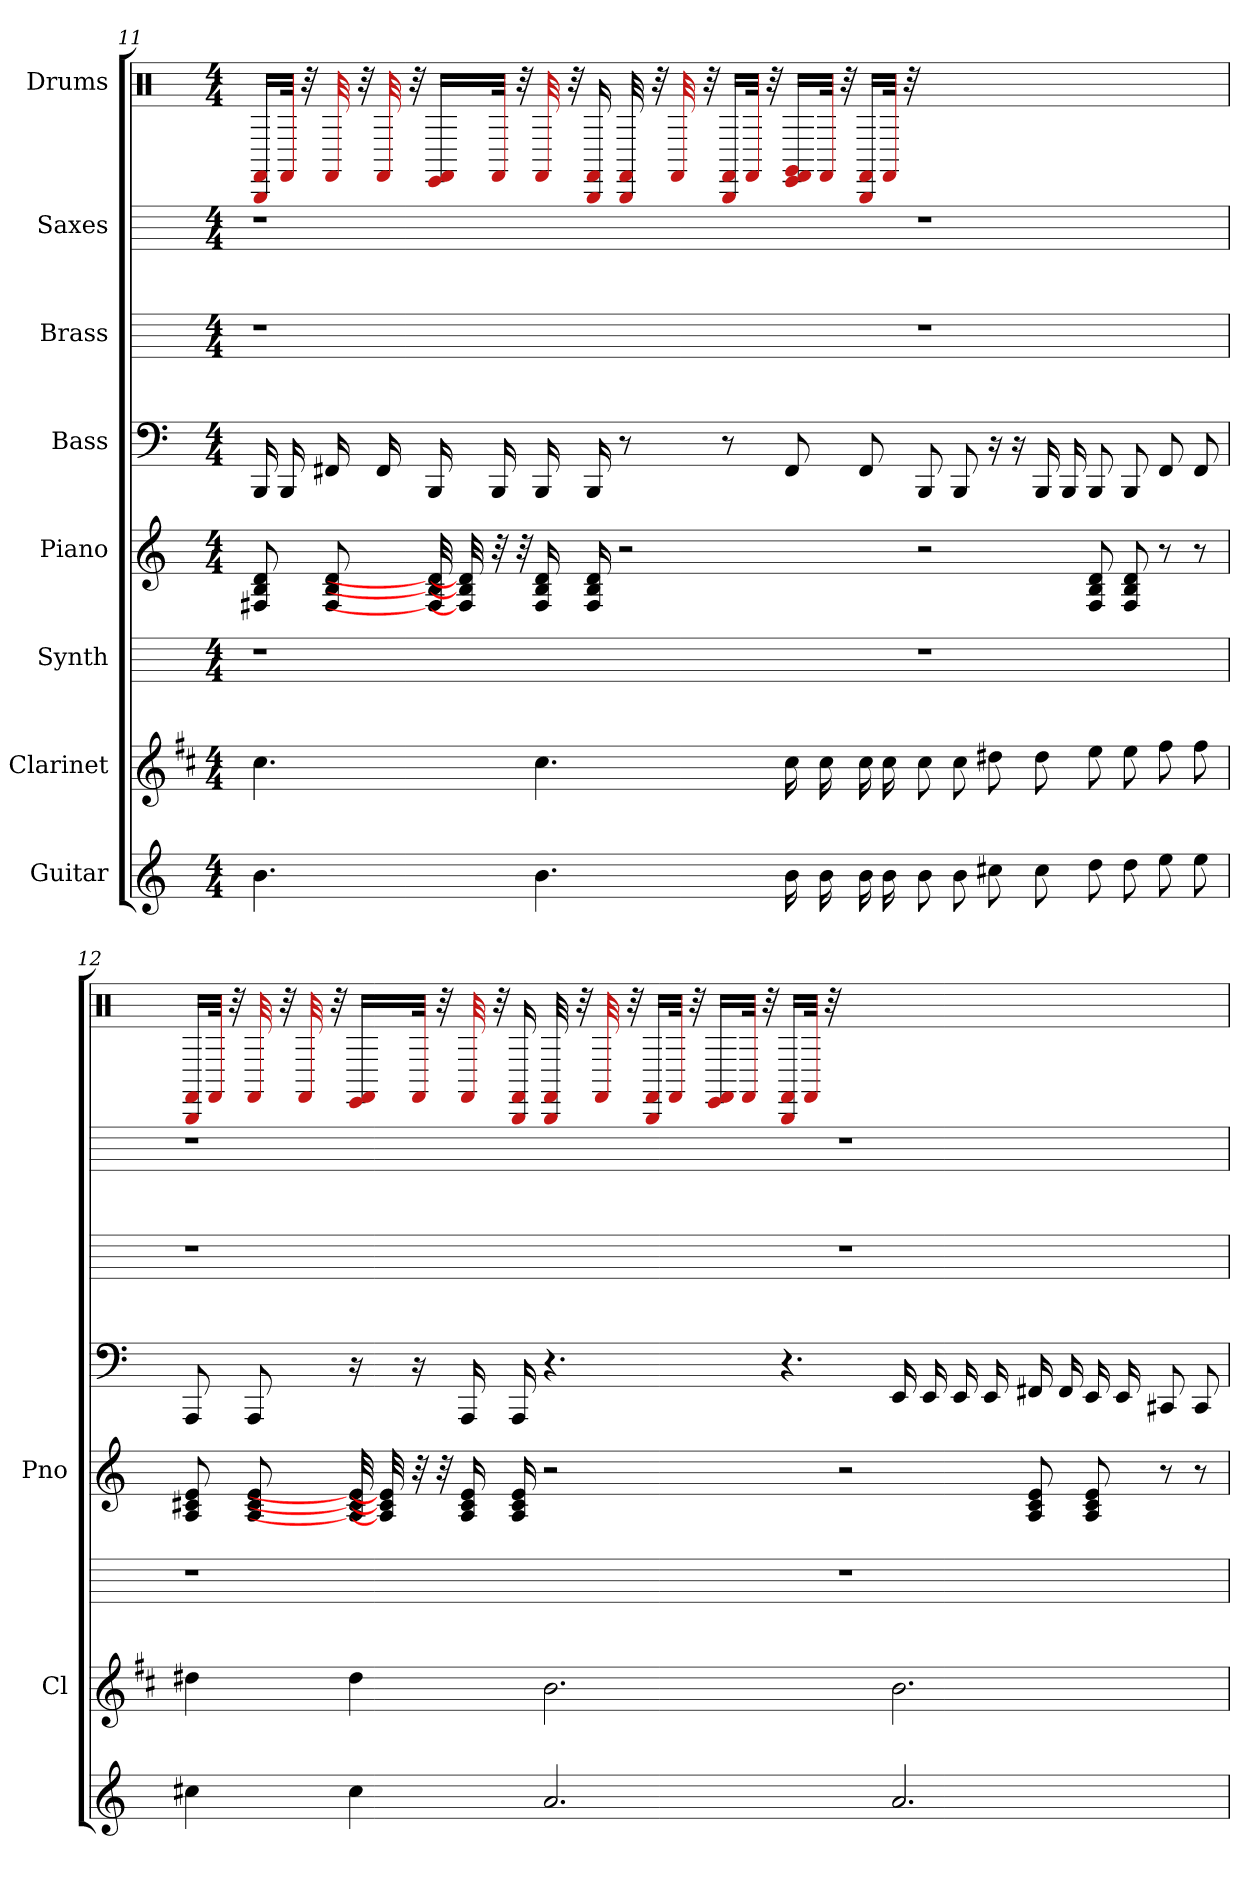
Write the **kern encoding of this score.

**kern	**kern	**kern	**kern	**kern	**kern	**kern	**kern
*part8	*part7	*part6	*part5	*part4	*part3	*part2	*part1
*staff8	*staff7	*staff6	*staff5	*staff4	*staff3	*staff2	*staff1
*I"Guitar	*I"Clarinet	*I"Synth	*I"Piano	*I"Bass	*I"Brass	*I"Saxes	*I"Drums
*	*I'Cl	*	*I'Pno	*	*	*	*
*	*	*	*	*	*	*	*clefX
*	*ITrd1c2	*	*	*	*	*ITrd8c14	*
*k[]	*k[]	*k[]	*k[]	*k[]	*k[]	*k[]	*k[]
*M4/4	*M4/4	*M4/4	*M4/4	*M4/4	*M4/4	*M4/4	*M4/4
=11	=11	=11	=11	=11	=11	=11	=11
4.b	4.b	1r	8d 8B 8F#	16BBB	1r	1r	16BBB/ 16FF#/LL
.	.	.	.	16BBB	.	.	32FF#/JJk
.	.	.	.	.	.	.	32r
.	.	.	8d 8B 8F#	16FF#	.	.	32FF#
.	.	.	.	.	.	.	32r
.	.	.	.	16FF#	.	.	32FF#
.	.	.	.	.	.	.	32r
.	.	.	32d] 32B] 32F#]	16BBB	.	.	16EE/ 16FF#/LL
.	.	.	32d] 32B] 32F#]	.	.	.	.
.	.	.	32r	16BBB	.	.	32FF#/JJk
.	.	.	32r	.	.	.	32r
4.b	4.b	.	16d 16B 16F#	16BBB	.	.	32FF#
.	.	.	.	.	.	.	32r
.	.	.	16d 16B 16F#	16BBB	.	.	16BBB 16FF#
.	.	.	2r	8r	.	.	32BBB 32FF#
.	.	.	.	.	.	.	32r
.	.	.	.	.	.	.	32FF#
.	.	.	.	.	.	.	32r
.	.	.	.	8r	.	.	16BBB/ 16FF#/LL
.	.	.	.	.	.	.	32FF#/JJk
.	.	.	.	.	.	.	32r
16b	16b	.	.	8FF#	.	.	16EE/ 16FF#/ 16GG/LL
16b	16b	.	.	.	.	.	32FF#/JJk
.	.	.	.	.	.	.	32r
16b	16b	.	.	8FF#	.	.	16BBB/ 16FF#/LL
16b	16b	.	.	.	.	.	32FF#/JJk
.	.	.	.	.	.	.	32r
8b	8b	1r	2r	8BBB	1r	1r	1ryy
8b	8b	.	.	8BBB	.	.	.
8cc#	8cc#	.	.	16r	.	.	.
.	.	.	.	16r	.	.	.
8cc#	8cc#	.	.	16BBB	.	.	.
.	.	.	.	16BBB	.	.	.
8dd	8dd	.	8d 8B 8F#	8BBB	.	.	.
8dd	8dd	.	8d 8B 8F#	8BBB	.	.	.
8ee	8ee	.	8r	8FF#	.	.	.
8ee	8ee	.	8r	8FF#	.	.	.
=12	=12	=12	=12	=12	=12	=12	=12
4cc#	4cc#	1r	8e 8c# 8A	8AAA	1r	1r	16BBB/ 16FF#/LL
.	.	.	.	.	.	.	32FF#/JJk
.	.	.	.	.	.	.	32r
.	.	.	8e 8c# 8A	8AAA	.	.	32FF#
.	.	.	.	.	.	.	32r
.	.	.	.	.	.	.	32FF#
.	.	.	.	.	.	.	32r
4cc#	4cc#	.	32e] 32c#] 32A]	16r	.	.	16EE/ 16FF#/LL
.	.	.	32e] 32c#] 32A]	.	.	.	.
.	.	.	32r	16r	.	.	32FF#/JJk
.	.	.	32r	.	.	.	32r
.	.	.	16e 16c# 16A	16AAA	.	.	32FF#
.	.	.	.	.	.	.	32r
.	.	.	16e 16c# 16A	16AAA	.	.	16BBB 16FF#
2.a	2.a	.	2r	4.r	.	.	32BBB 32FF#
.	.	.	.	.	.	.	32r
.	.	.	.	.	.	.	32FF#
.	.	.	.	.	.	.	32r
.	.	.	.	.	.	.	16BBB/ 16FF#/LL
.	.	.	.	.	.	.	32FF#/JJk
.	.	.	.	.	.	.	32r
.	.	.	.	.	.	.	16EE/ 16FF#/LL
.	.	.	.	.	.	.	32FF#/JJk
.	.	.	.	.	.	.	32r
.	.	.	.	4.r	.	.	16BBB/ 16FF#/LL
.	.	.	.	.	.	.	32FF#/JJk
.	.	.	.	.	.	.	32r
.	.	1r	2r	.	1r	1r	1ryy
2.a	2.a	.	.	16EE	.	.	.
.	.	.	.	16EE	.	.	.
.	.	.	.	16EE	.	.	.
.	.	.	.	16EE	.	.	.
.	.	.	8e 8c# 8A	16FF#	.	.	.
.	.	.	.	16FF#	.	.	.
.	.	.	8e 8c# 8A	16EE	.	.	.
.	.	.	.	16EE	.	.	.
.	.	.	8r	8CC#	.	.	.
.	.	.	8r	8CC#	.	.	.
=	=	=	=	=	=	=	=
*-	*-	*-	*-	*-	*-	*-	*-
